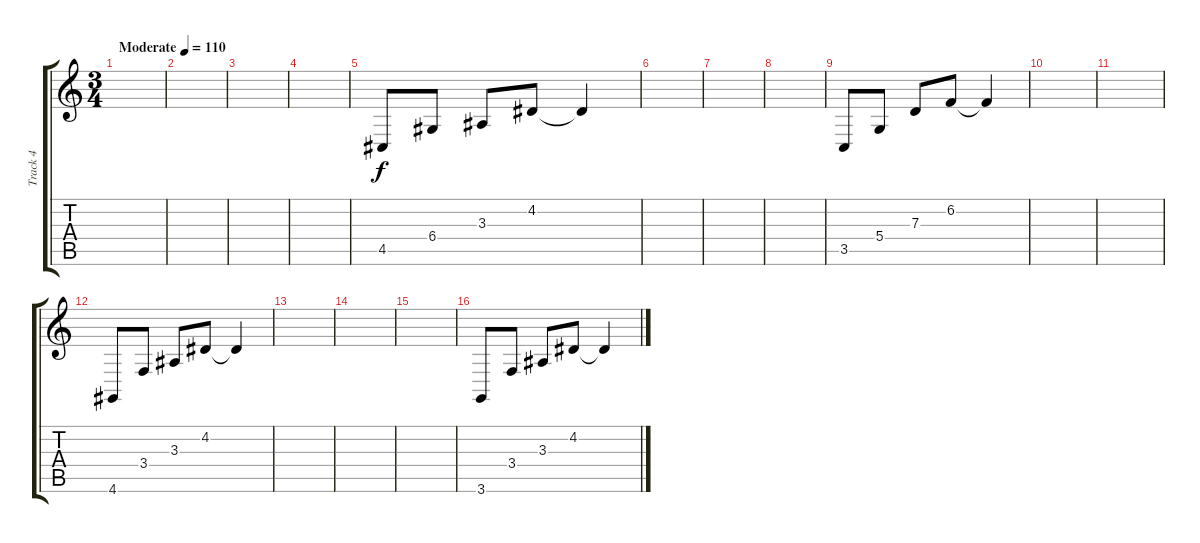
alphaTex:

\track ("Track 4" "Track 4") {instrument brightacousticpiano}
\staff {score tabs}
\tuning (E4 B3 G3 D3 A2 E2) {hide}
\ts (3 4)
\tempo (110 "Moderate")
\clef g2
\ks c
|
|
|
|
4.5.8 6.4.8 3.3.8 4.2.8 4.2{t}.4 |
|
|
|
3.5.8 5.4.8 7.3.8 6.2.8 6.2{t}.4 |
|
|
4.6.8 3.4.8 3.3.8 4.2.8 4.2{t}.4 |
|
|
|
3.6.8 3.4.8 3.3.8 4.2.8 4.2{t}.4
